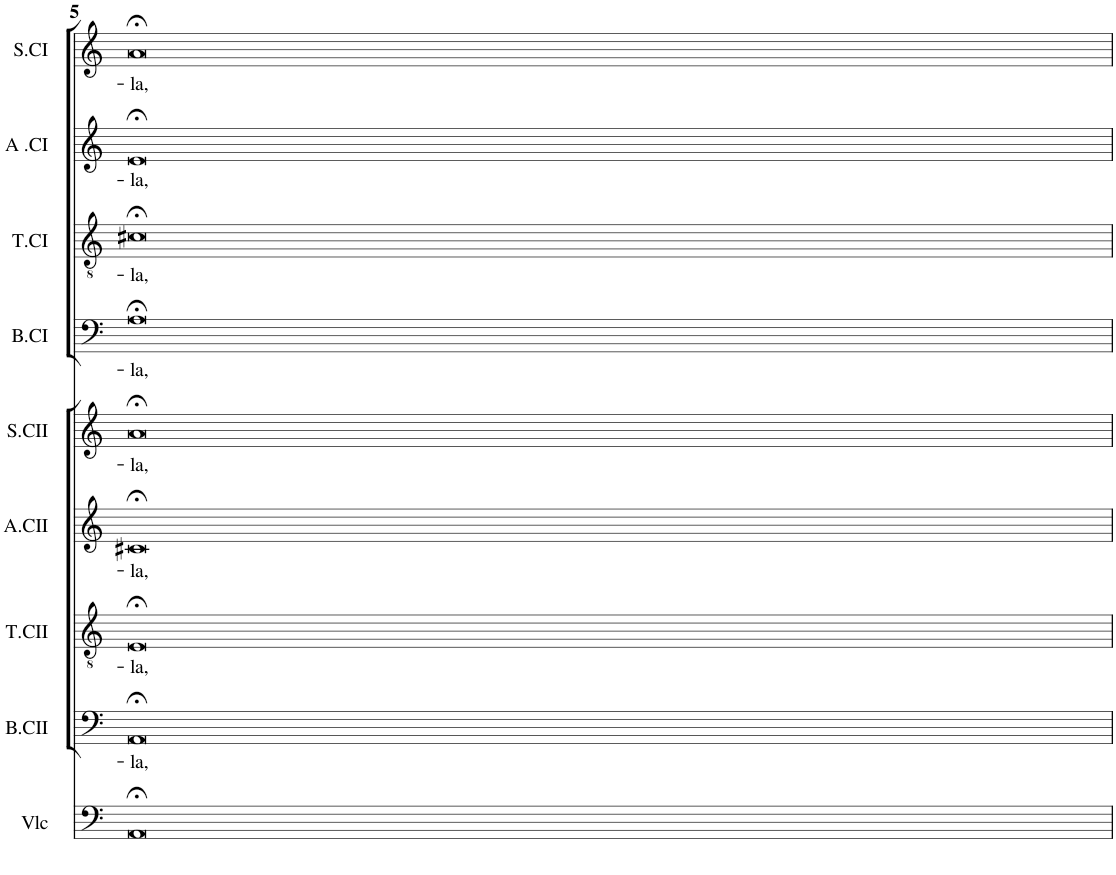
**kern	**kern	**text	**kern	**text	**kern	**text	**kern	**text	**kern	**text	**kern	**text	**kern	**text	**kern	**text
*part9	*part8	*part8	*part7	*part7	*part6	*part6	*part5	*part5	*part4	*part4	*part3	*part3	*part2	*part2	*part1	*part1
*staff9	*staff8	*staff8	*staff7	*staff7	*staff6	*staff6	*staff5	*staff5	*staff4	*staff4	*staff3	*staff3	*staff2	*staff2	*staff1	*staff1
*I"Violoncelle	*I"Basse CII	*	*I"Ténor CII	*	*I"Alto CII	*	*I"Soprano CII	*	*I"Basse CI	*	*I"Tenor CI	*	*I"Alto CI	*	*I"Soprano CI	*
*I'Vlc	*I'B.CII	*	*I'T.CII	*	*I'A.CII	*	*I'S.CII	*	*I'B.CI	*	*I'T.CI	*	*I'A .CI	*	*I'S.CI	*
!!LO:PB:g=z
*clefF4	*clefF4	*	*clefGv2	*	*clefG2	*	*clefG2	*	*clefF4	*	*clefGv2	*	*clefG2	*	*clefG2	*
*k[]	*k[]	*	*k[]	*	*k[]	*	*k[]	*	*k[]	*	*k[]	*	*k[]	*	*k[]	*
*M4/2	*M4/2	*	*M4/2	*	*M4/2	*	*M4/2	*	*M4/2	*	*M4/2	*	*M4/2	*	*M4/2	*
=5	=5	=5	=5	=5	=5	=5	=5	=5	=5	=5	=5	=5	=5	=5	=5	=5
!	!	!LO:LY:b	!	!LO:LY:b	!	!LO:LY:b	!	!LO:LY:b	!	!LO:LY:b	!	!LO:LY:b	!	!LO:LY:b	!	!LO:LY:b
0AA;<	0AA;<	-la,	0E;<	-la,	0c#X;<	-la,	0a;<	-la,	0A;<	-la,	0c#X;<	-la,	0e;<	-la,	0a;<	-la,
=	=	=	=	=	=	=	=	=	=	=	=	=	=	=	=	=
*-	*-	*-	*-	*-	*-	*-	*-	*-	*-	*-	*-	*-	*-	*-	*-	*-
